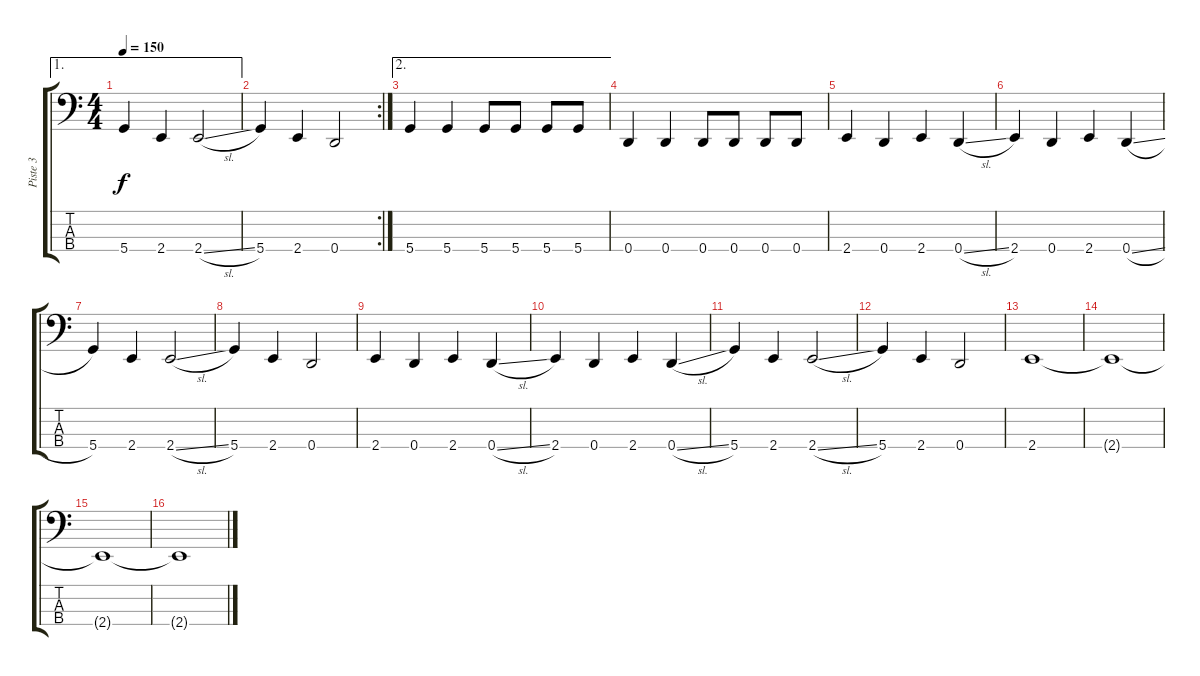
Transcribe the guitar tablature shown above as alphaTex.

\track ("Piste 3" "Piste 3") {instrument electricbasspick}
\staff {score tabs}
\tuning (G2 D2 A1 D1) {hide}
\ae 1
\ts (4 4)
\tempo 150
\clef f4
\ks c
5.4.4{dy f} 2.4.4 2.4{sl}.2 |
\rc 2
5.4.4 2.4.4 0.4.2 |
\ae 2
5.4.4 5.4.4 5.4.8 5.4.8 5.4.8 5.4.8 |
0.4.4 0.4.4 0.4.8 0.4.8 0.4.8 0.4.8 |
2.4.4 0.4.4 2.4.4 0.4{sl}.4 |
2.4.4 0.4.4 2.4.4 0.4{sl}.4 |
5.4.4 2.4.4 2.4{sl}.2 |
5.4.4 2.4.4 0.4.2 |
2.4.4 0.4.4 2.4.4 0.4{sl}.4 |
2.4.4 0.4.4 2.4.4 0.4{sl}.4 |
5.4.4 2.4.4 2.4{sl}.2 |
5.4.4 2.4.4 0.4.2 |
2.4.1 |
2.4{t}.1 |
2.4{t}.1 |
2.4{t}.1
